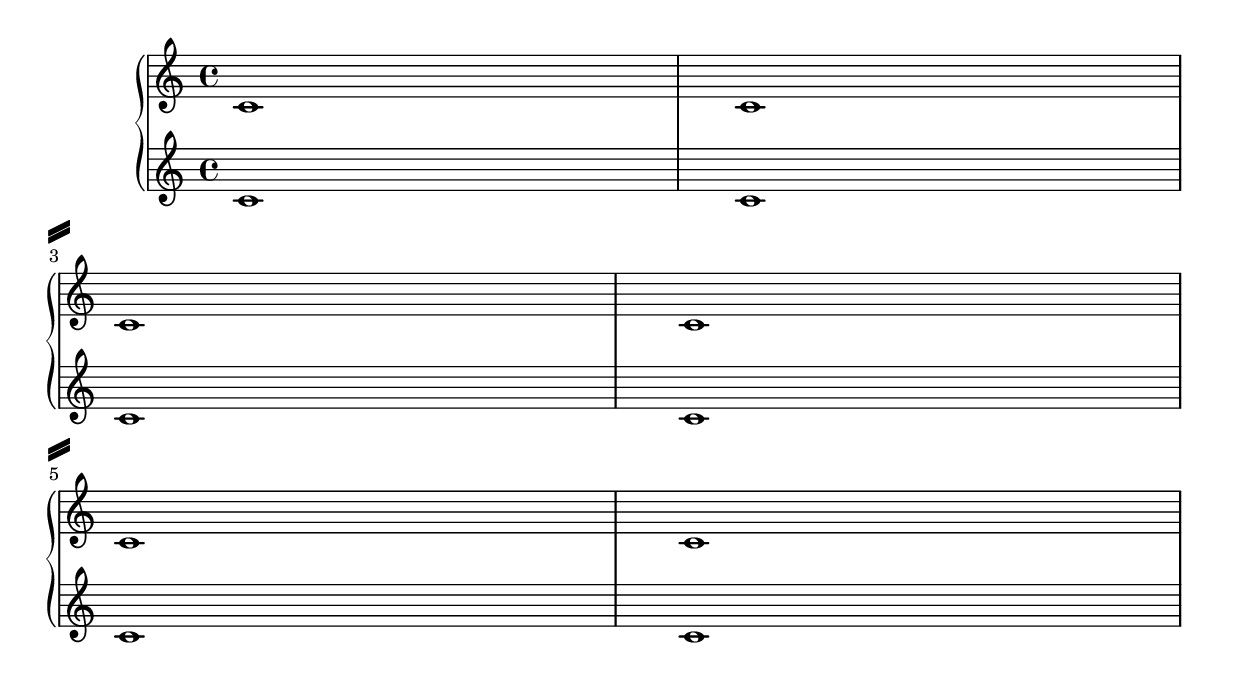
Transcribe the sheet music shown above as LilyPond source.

%% DO NOT EDIT this file manually; it is automatically
%% generated from LSR http://lsr.dsi.unimi.it
%% Make any changes in LSR itself, or in Documentation/snippets/new/ ,
%% and then run scripts/auxiliar/makelsr.py
%%
%% This file is in the public domain.
\version "2.14.0"

\header {
  lsrtags = "staff-notation, tweaks-and-overrides, paper-and-layout"

%% Translation of GIT committish: 6977ddc9a3b63ea810eaecb864269c7d847ccf98
  texidoces = "
Se pueden insertar separadores sistema entre los sistemas de una
página.  Se puede usar cualquier elemento de marcado, pero
@code{\\slashSeparator} está disponible como una elección
predeterminada adecuada.

"
  doctitlees = "Fijar un separador entre los sistemas"



  texidoc = "
System separators can be inserted between systems.  Any markup can be
used, but @code{\\slashSeparator} has been provided as a sensible
default.

"
  doctitle = "Setting system separators"
} % begin verbatim

\paper {
  system-separator-markup = \slashSeparator
}

notes = \relative c' {
  c1 | c \break
  c1 | c \break
  c1 | c
}

\book {
  \score {
    \new GrandStaff <<
      \new Staff \notes
      \new Staff \notes
    >>
  }
}

